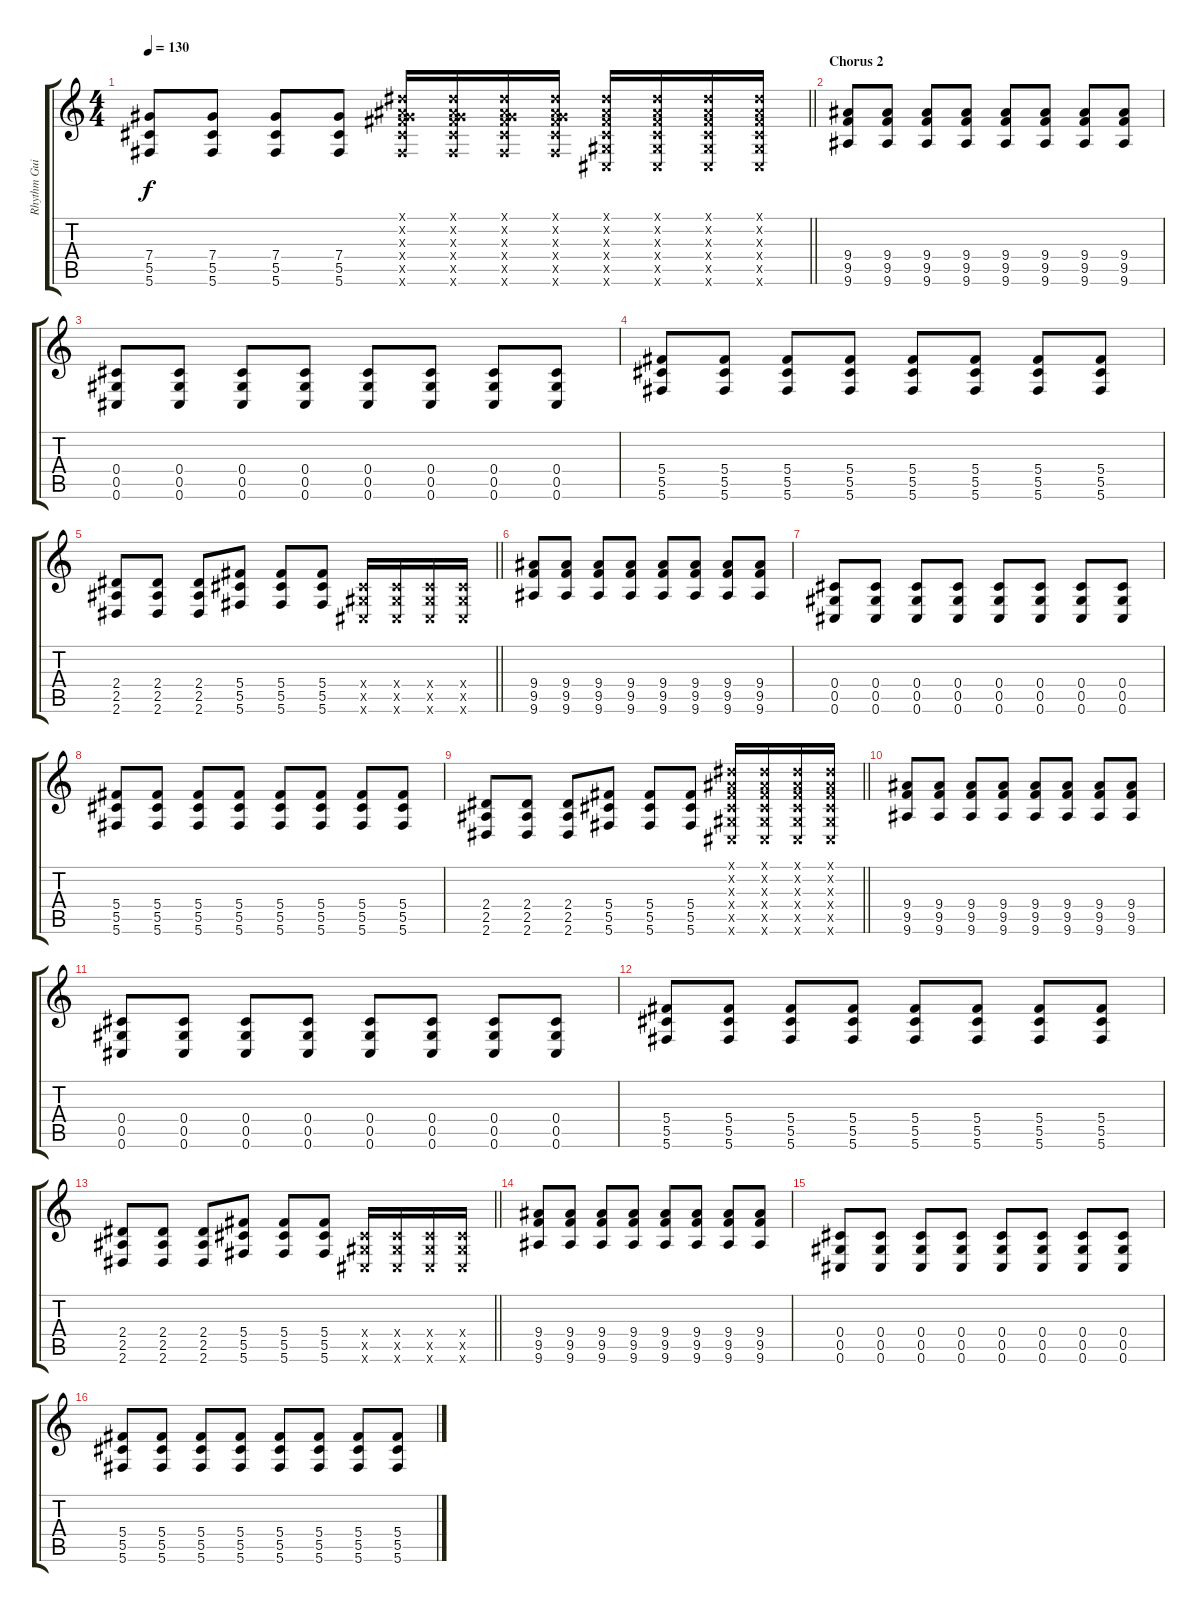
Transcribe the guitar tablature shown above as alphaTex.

\track ("Rhythm Guitar" "Rhythm Gui") {instrument distortionguitar}
\staff {score tabs}
\tuning (Eb4 Bb3 Gb3 Db3 Ab2 Db2) {hide}
\ts (4 4)
\tempo 130
\clef g2
\barLineRight lightlight
\ks c
(7.4 5.5 5.6).8{dy f} (7.4 5.5 5.6).8 (7.4 5.5 5.6).8 (7.4 5.5 5.6).8 (0.1{x} 0.2{x} 0.3{x} 7.4{x} 5.5{x} 5.6{x}).16{instrument distortionguitar} (0.1{x} 0.2{x} 0.3{x} 7.4{x} 5.5{x} 5.6{x}).16 (0.1{x} 0.2{x} 0.3{x} 7.4{x} 5.5{x} 5.6{x}).16 (0.1{x} 0.2{x} 0.3{x} 7.4{x} 5.5{x} 5.6{x}).16 (0.1{x} 0.2{x} 0.3{x} 0.4{x} 0.5{x} 0.6{x}).16 (0.1{x} 0.2{x} 0.3{x} 0.4{x} 0.5{x} 0.6{x}).16 (0.1{x} 0.2{x} 0.3{x} 0.4{x} 0.5{x} 0.6{x}).16 (0.1{x} 0.2{x} 0.3{x} 0.4{x} 0.5{x} 0.6{x}).16 |
\section ("" "Chorus 2")
(9.4 9.5 9.6).8 (9.4 9.5 9.6).8 (9.4 9.5 9.6).8 (9.4 9.5 9.6).8 (9.4 9.5 9.6).8 (9.4 9.5 9.6).8 (9.4 9.5 9.6).8 (9.4 9.5 9.6).8 |
(0.4 0.5 0.6).8 (0.4 0.5 0.6).8 (0.4 0.5 0.6).8 (0.4 0.5 0.6).8 (0.4 0.5 0.6).8 (0.4 0.5 0.6).8 (0.4 0.5 0.6).8 (0.4 0.5 0.6).8 |
(5.4 5.5 5.6).8 (5.4 5.5 5.6).8 (5.4 5.5 5.6).8 (5.4 5.5 5.6).8 (5.4 5.5 5.6).8 (5.4 5.5 5.6).8 (5.4 5.5 5.6).8 (5.4 5.5 5.6).8 |
\barLineRight lightlight
(2.4 2.5 2.6).8 (2.4 2.5 2.6).8 (2.4 2.5 2.6).8 (5.4 5.5 5.6).8 (5.4 5.5 5.6).8 (5.4 5.5 5.6).8 (0.4{x} 0.5{x} 0.6{x}).16 (0.4{x} 0.5{x} 0.6{x}).16 (0.4{x} 0.5{x} 0.6{x}).16 (0.4{x} 0.5{x} 0.6{x}).16 |
(9.4 9.5 9.6).8 (9.4 9.5 9.6).8 (9.4 9.5 9.6).8 (9.4 9.5 9.6).8 (9.4 9.5 9.6).8 (9.4 9.5 9.6).8 (9.4 9.5 9.6).8 (9.4 9.5 9.6).8 |
(0.4 0.5 0.6).8 (0.4 0.5 0.6).8 (0.4 0.5 0.6).8 (0.4 0.5 0.6).8 (0.4 0.5 0.6).8 (0.4 0.5 0.6).8 (0.4 0.5 0.6).8 (0.4 0.5 0.6).8 |
(5.4 5.5 5.6).8 (5.4 5.5 5.6).8 (5.4 5.5 5.6).8 (5.4 5.5 5.6).8 (5.4 5.5 5.6).8 (5.4 5.5 5.6).8 (5.4 5.5 5.6).8 (5.4 5.5 5.6).8 |
\barLineRight lightlight
(2.4 2.5 2.6).8 (2.4 2.5 2.6).8 (2.4 2.5 2.6).8 (5.4 5.5 5.6).8 (5.4 5.5 5.6).8 (5.4 5.5 5.6).8 (0.1{x} 0.2{x} 0.3{x} 0.4{x} 0.5{x} 0.6{x}).16 (0.1{x} 0.2{x} 0.3{x} 0.4{x} 0.5{x} 0.6{x}).16 (0.1{x} 0.2{x} 0.3{x} 0.4{x} 0.5{x} 0.6{x}).16 (0.1{x} 0.2{x} 0.3{x} 0.4{x} 0.5{x} 0.6{x}).16 |
(9.4 9.5 9.6).8 (9.4 9.5 9.6).8 (9.4 9.5 9.6).8 (9.4 9.5 9.6).8 (9.4 9.5 9.6).8 (9.4 9.5 9.6).8 (9.4 9.5 9.6).8 (9.4 9.5 9.6).8 |
(0.4 0.5 0.6).8 (0.4 0.5 0.6).8 (0.4 0.5 0.6).8 (0.4 0.5 0.6).8 (0.4 0.5 0.6).8 (0.4 0.5 0.6).8 (0.4 0.5 0.6).8 (0.4 0.5 0.6).8 |
(5.4 5.5 5.6).8 (5.4 5.5 5.6).8 (5.4 5.5 5.6).8 (5.4 5.5 5.6).8 (5.4 5.5 5.6).8 (5.4 5.5 5.6).8 (5.4 5.5 5.6).8 (5.4 5.5 5.6).8 |
\barLineRight lightlight
(2.4 2.5 2.6).8 (2.4 2.5 2.6).8 (2.4 2.5 2.6).8 (5.4 5.5 5.6).8 (5.4 5.5 5.6).8 (5.4 5.5 5.6).8 (0.4{x} 0.5{x} 0.6{x}).16 (0.4{x} 0.5{x} 0.6{x}).16 (0.4{x} 0.5{x} 0.6{x}).16 (0.4{x} 0.5{x} 0.6{x}).16 |
(9.4 9.5 9.6).8 (9.4 9.5 9.6).8 (9.4 9.5 9.6).8 (9.4 9.5 9.6).8 (9.4 9.5 9.6).8 (9.4 9.5 9.6).8 (9.4 9.5 9.6).8 (9.4 9.5 9.6).8 |
(0.4 0.5 0.6).8 (0.4 0.5 0.6).8 (0.4 0.5 0.6).8 (0.4 0.5 0.6).8 (0.4 0.5 0.6).8 (0.4 0.5 0.6).8 (0.4 0.5 0.6).8 (0.4 0.5 0.6).8 |
(5.4 5.5 5.6).8 (5.4 5.5 5.6).8 (5.4 5.5 5.6).8 (5.4 5.5 5.6).8 (5.4 5.5 5.6).8 (5.4 5.5 5.6).8 (5.4 5.5 5.6).8 (5.4 5.5 5.6).8
